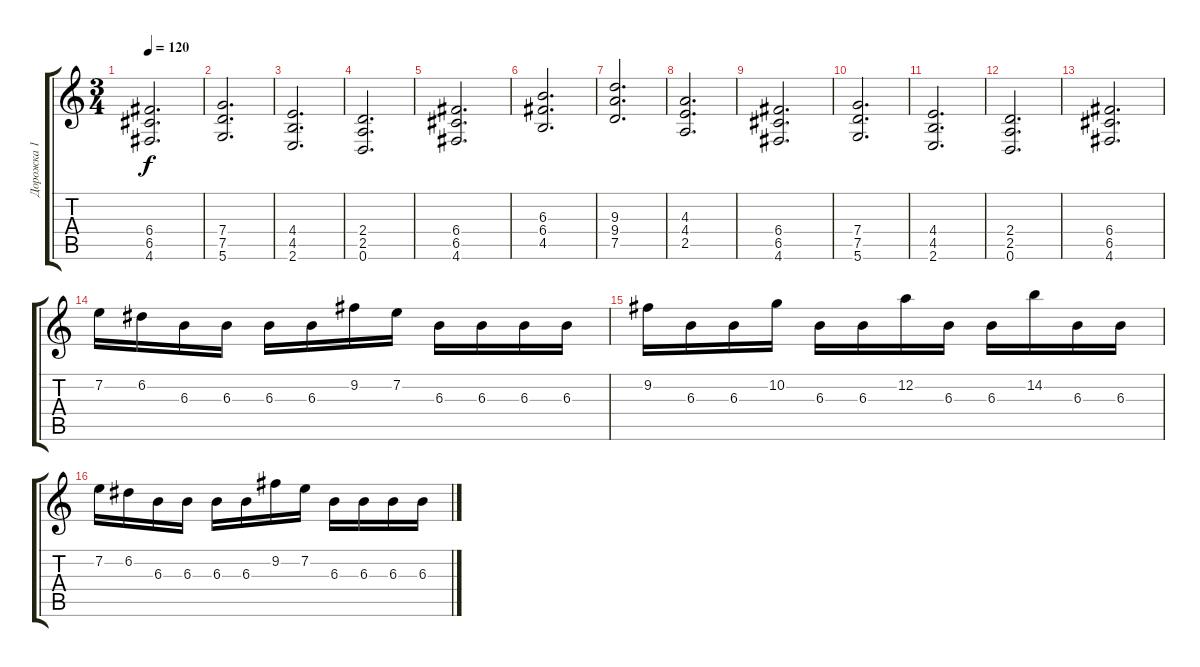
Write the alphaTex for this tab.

\track ("Дорожка 1" "Дорожка 1") {instrument distortionguitar}
\staff {score tabs}
\tuning (D4 A3 F3 C3 G2 D2) {hide}
\ts (3 4)
\tempo 120
\clef g2
\ks c
(6.4 6.5 4.6).2{d dy f} |
(7.4 7.5 5.6).2{d} |
(4.4 4.5 2.6).2{d} |
(2.4 2.5 0.6).2{d} |
(6.4 6.5 4.6).2{d} |
(6.3 6.4 4.5).2{d} |
(9.3 9.4 7.5).2{d} |
(4.3 4.4 2.5).2{d} |
(6.4 6.5 4.6).2{d} |
(7.4 7.5 5.6).2{d} |
(4.4 4.5 2.6).2{d} |
(2.4 2.5 0.6).2{d} |
(6.4 6.5 4.6).2{d} |
7.2.16 6.2.16 6.3.16 6.3.16 6.3.16 6.3.16 9.2.16 7.2.16 6.3.16 6.3.16 6.3.16 6.3.16 |
9.2.16 6.3.16 6.3.16 10.2.16 6.3.16 6.3.16 12.2.16 6.3.16 6.3.16 14.2.16 6.3.16 6.3.16 |
7.2.16 6.2.16 6.3.16 6.3.16 6.3.16 6.3.16 9.2.16 7.2.16 6.3.16 6.3.16 6.3.16 6.3.16
